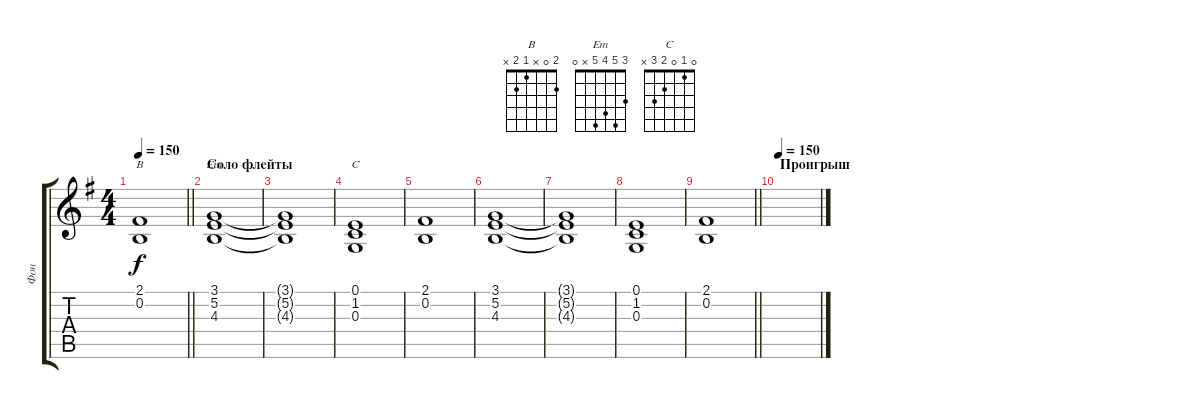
\track ("Фон" "Фон") {instrument pad2warm}
\staff {score tabs}
\tuning (E4 B3 G3 D3 A2 E2) {hide}
\chord ("B" 2 0 x 1 2 x)
\chord ("Em" 3 5 4 5 x 0)
\chord ("C" 0 1 0 2 3 x)
\ts (4 4)
\tempo 150
\clef g2
\barLineRight lightlight
\ks eminor
(2.1 0.2).1{ch "B" dy f} |
\section ("" "Соло флейты")
(3.1 5.2 4.3).1{ch "Em"} |
(3.1{t} 5.2{t} 4.3{t}).1 |
(0.1 1.2 0.3).1{ch "C"} |
(2.1 0.2).1 |
(3.1 5.2 4.3).1 |
(3.1{t} 5.2{t} 4.3{t}).1 |
(0.1 1.2 0.3).1 |
\barLineRight lightlight
(2.1 0.2).1 |
\section ("" "Проигрыш")
\tempo 150
